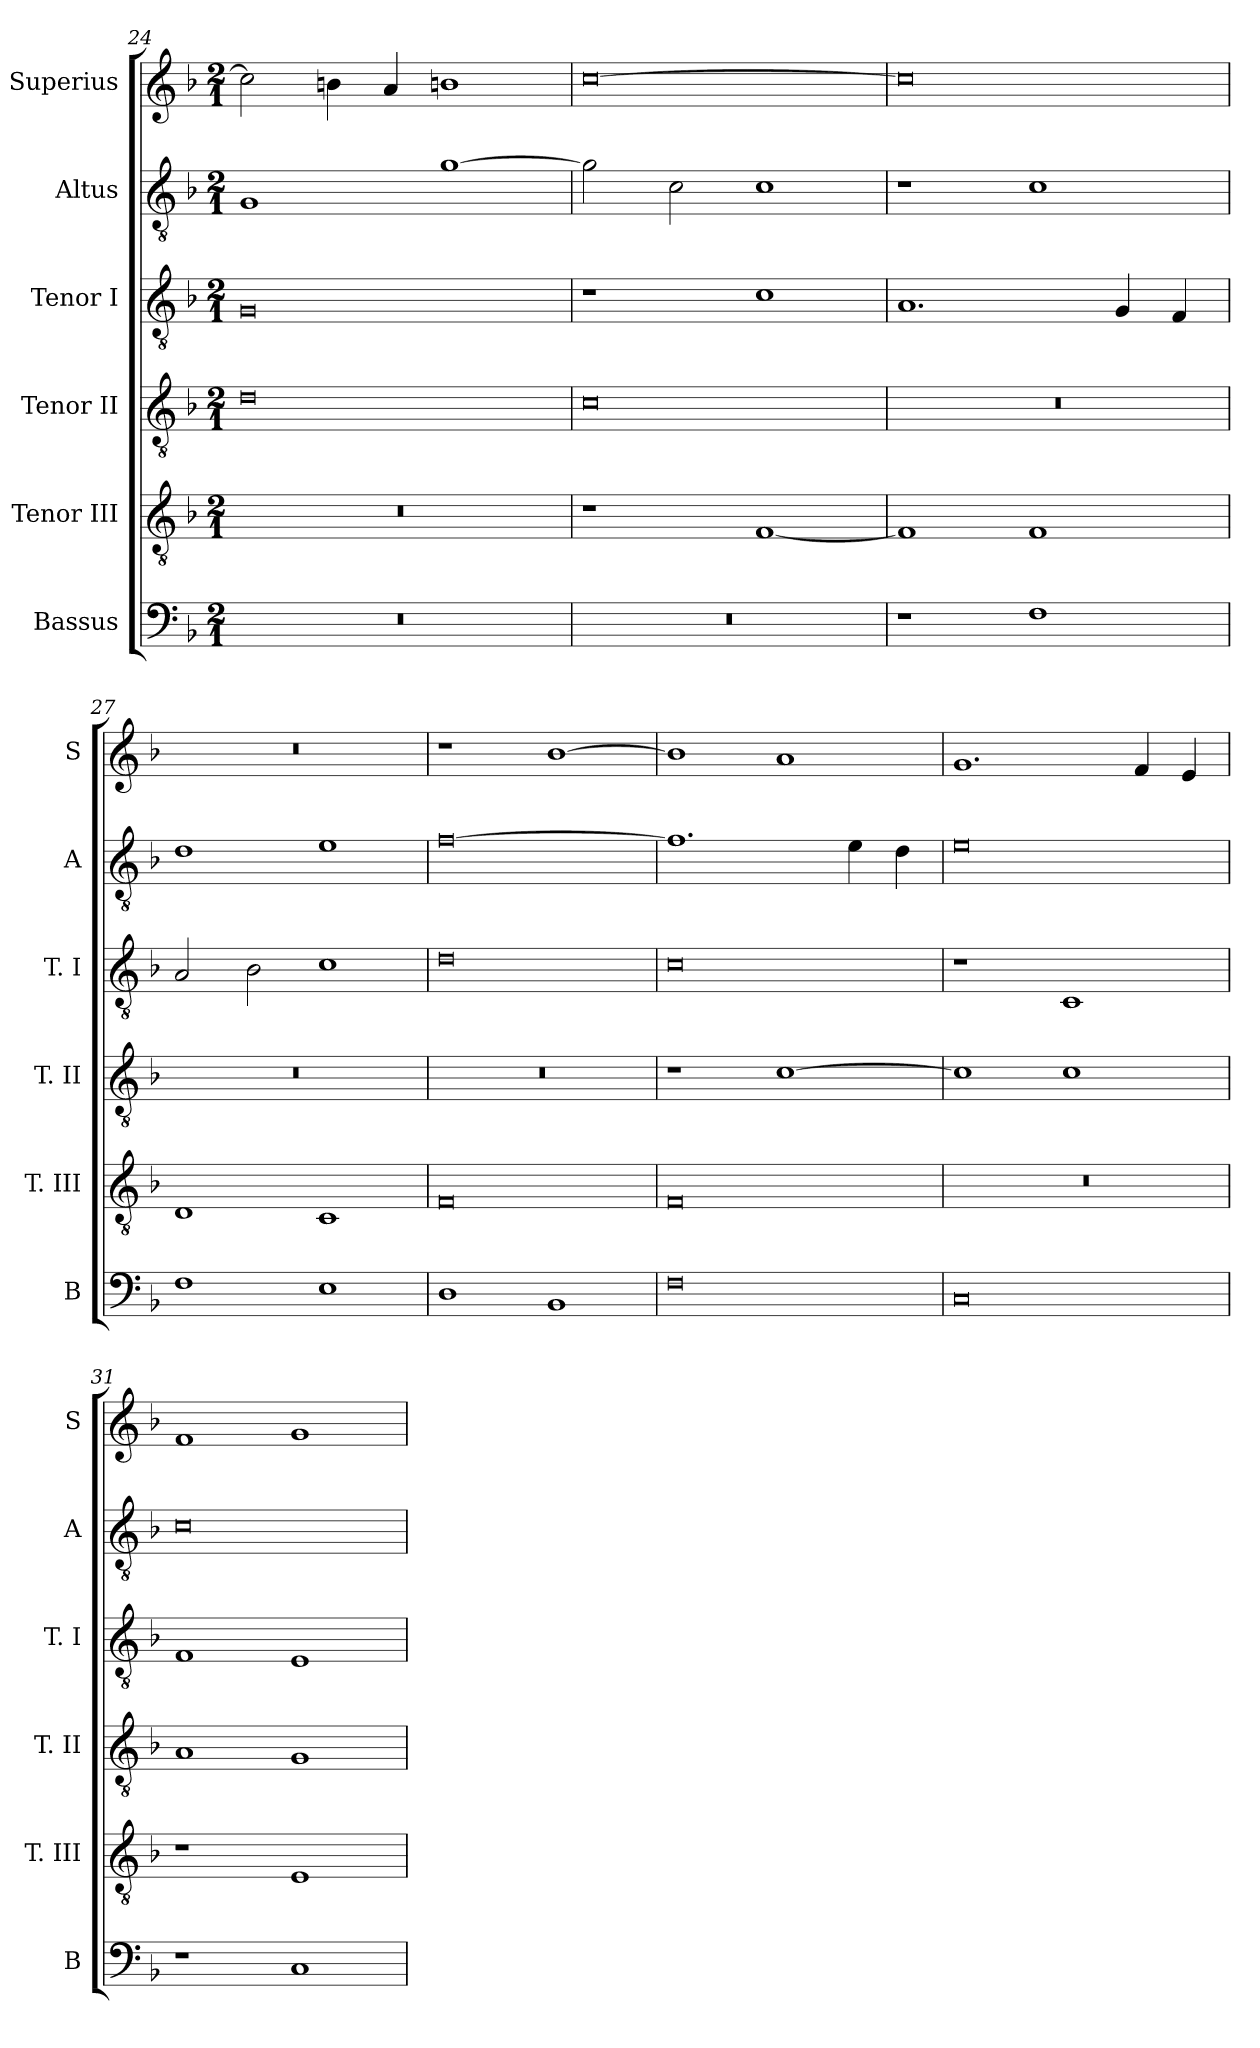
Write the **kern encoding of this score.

**kern	**kern	**kern	**kern	**kern	**kern
*part6	*part5	*part4	*part3	*part2	*part1
*staff6	*staff5	*staff4	*staff3	*staff2	*staff1
*I"Bassus	*I"Tenor III	*I"Tenor II	*I"Tenor I	*I"Altus	*I"Superius
*I'B	*I'T. III	*I'T. II	*I'T. I	*I'A	*I'S
*clefF4	*clefGv2	*clefGv2	*clefGv2	*clefGv2	*clefG2
*k[b-]	*k[b-]	*k[b-]	*k[b-]	*k[b-]	*k[b-]
*F:	*F:	*F:	*F:	*F:	*F:
*M2/1	*M2/1	*M2/1	*M2/1	*M2/1	*M2/1
=24	=24	=24	=24	=24	=24
0r	0r	0d	0G	1G	2cc]
.	.	.	.	.	4bn
.	.	.	.	.	4a
.	.	.	.	[1g	1bn
=25	=25	=25	=25	=25	=25
0r	1r	0c	1r	2g]	[0cc
.	.	.	.	2c	.
.	[1F	.	1c	1c	.
=26	=26	=26	=26	=26	=26
1r	1F]	0r	1.A	1r	0cc]
1F	1F	.	.	1c	.
.	.	.	4G	.	.
.	.	.	4F	.	.
=27	=27	=27	=27	=27	=27
1F	1D	0r	2A	1d	0r
.	.	.	2B-	.	.
1E	1C	.	1c	1e	.
=28	=28	=28	=28	=28	=28
1D	0F	0r	0d	[0f	1r
1BB-	.	.	.	.	[1b-
=29	=29	=29	=29	=29	=29
0F	0F	1r	0c	1.f]	1b-]
.	.	[1c	.	.	1a
.	.	.	.	4e	.
.	.	.	.	4d	.
=30	=30	=30	=30	=30	=30
0C	0r	1c]	1r	0e	1.g
.	.	1c	1C	.	.
.	.	.	.	.	4f
.	.	.	.	.	4e
=31	=31	=31	=31	=31	=31
1r	1r	1A	1F	0c	1f
1C	1E	1G	1E	.	1g
=	=	=	=	=	=
*-	*-	*-	*-	*-	*-
